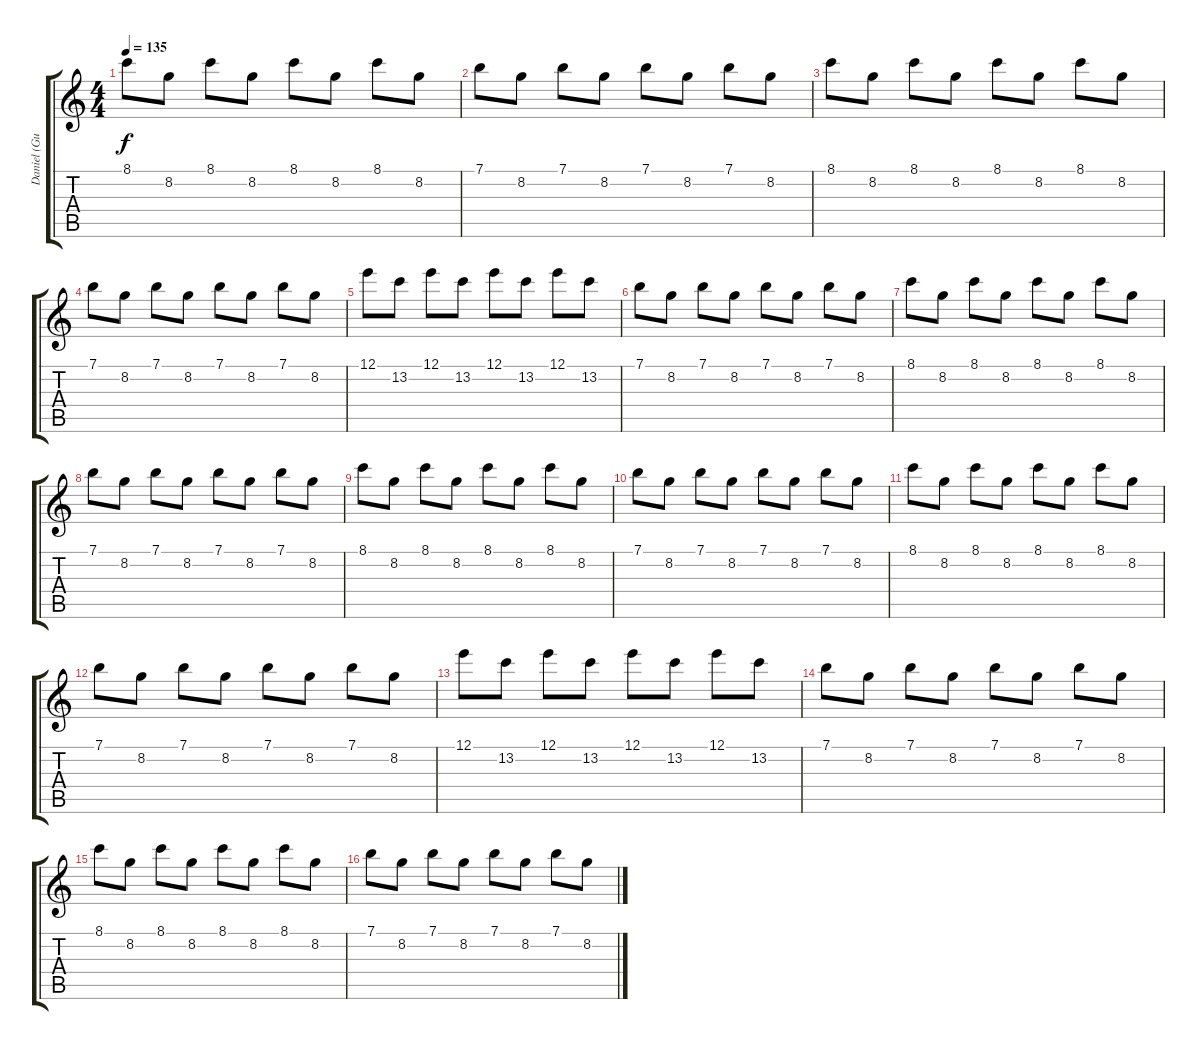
\track ("Daniel (Guitar)" "Daniel (Gu") {instrument overdrivenguitar}
\staff {score tabs}
\tuning (E4 B3 G3 D3 A2 E2) {hide}
\ts (4 4)
\tempo 135
\clef g2
\ks c
8.1.8{dy f} 8.2.8 8.1.8 8.2.8 8.1.8 8.2.8 8.1.8 8.2.8 |
7.1.8 8.2.8 7.1.8 8.2.8 7.1.8 8.2.8 7.1.8 8.2.8 |
8.1.8 8.2.8 8.1.8 8.2.8 8.1.8 8.2.8 8.1.8 8.2.8 |
7.1.8 8.2.8 7.1.8 8.2.8 7.1.8 8.2.8 7.1.8 8.2.8 |
12.1.8 13.2.8 12.1.8 13.2.8 12.1.8 13.2.8 12.1.8 13.2.8 |
7.1.8 8.2.8 7.1.8 8.2.8 7.1.8 8.2.8 7.1.8 8.2.8 |
8.1.8 8.2.8 8.1.8 8.2.8 8.1.8 8.2.8 8.1.8 8.2.8 |
7.1.8 8.2.8 7.1.8 8.2.8 7.1.8 8.2.8 7.1.8 8.2.8 |
8.1.8 8.2.8 8.1.8 8.2.8 8.1.8 8.2.8 8.1.8 8.2.8 |
7.1.8 8.2.8 7.1.8 8.2.8 7.1.8 8.2.8 7.1.8 8.2.8 |
8.1.8 8.2.8 8.1.8 8.2.8 8.1.8 8.2.8 8.1.8 8.2.8 |
7.1.8 8.2.8 7.1.8 8.2.8 7.1.8 8.2.8 7.1.8 8.2.8 |
12.1.8 13.2.8 12.1.8 13.2.8 12.1.8 13.2.8 12.1.8 13.2.8 |
7.1.8 8.2.8 7.1.8 8.2.8 7.1.8 8.2.8 7.1.8 8.2.8 |
8.1.8 8.2.8 8.1.8 8.2.8 8.1.8 8.2.8 8.1.8 8.2.8 |
7.1.8 8.2.8 7.1.8 8.2.8 7.1.8 8.2.8 7.1.8 8.2.8
